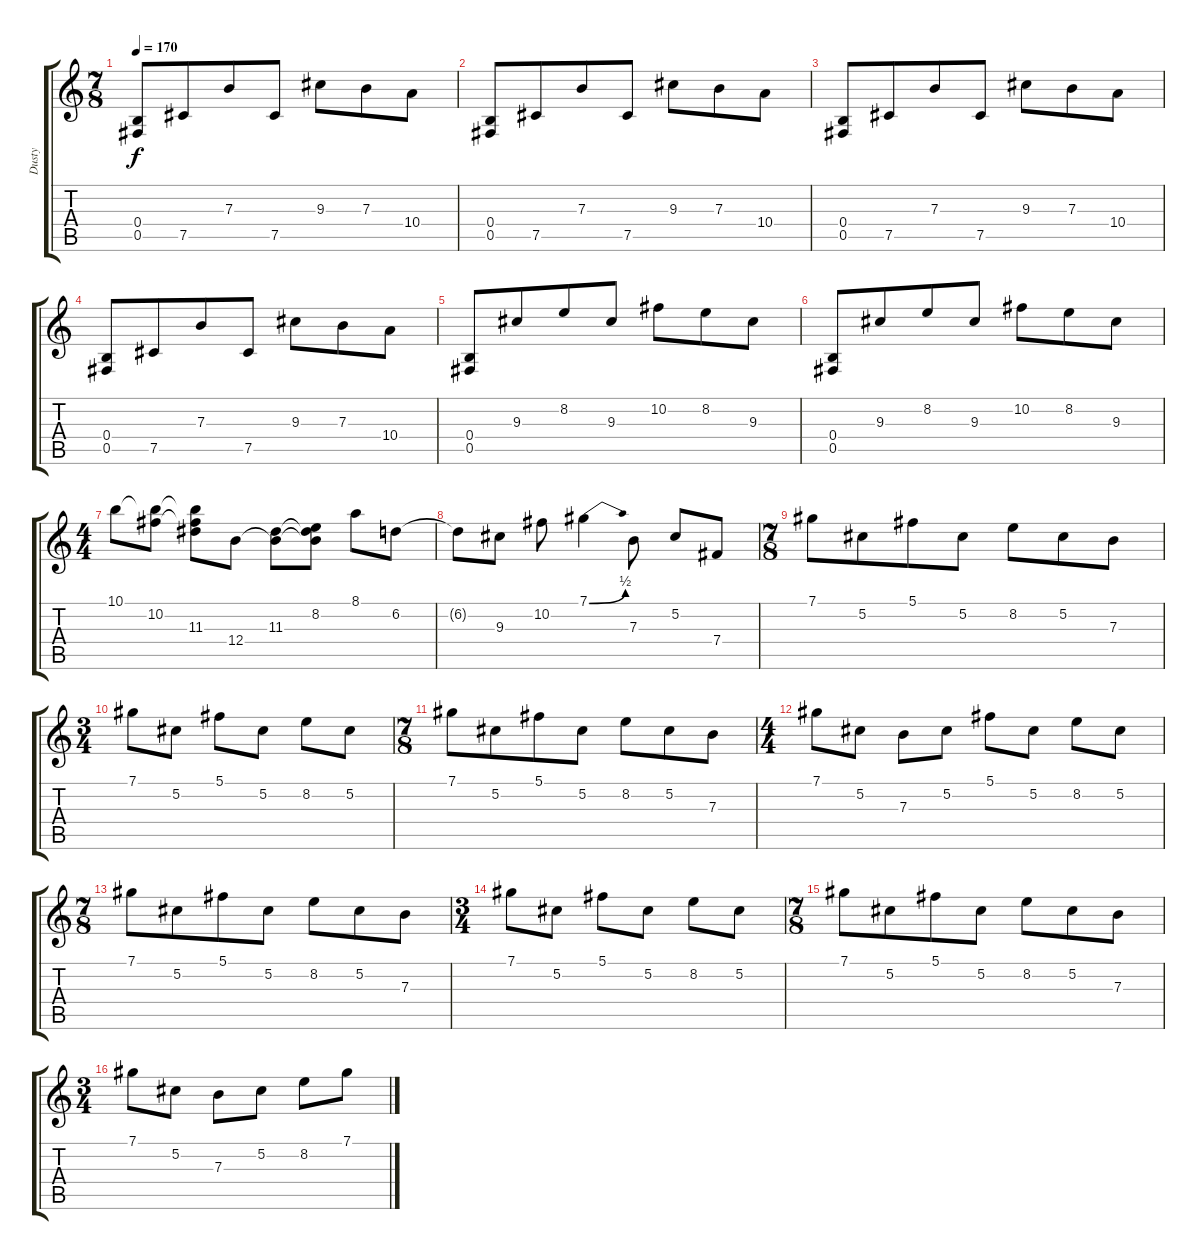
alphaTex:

\track ("Dusty" "Dusty") {instrument overdrivenguitar}
\staff {score tabs}
\tuning (Db4 Ab3 E3 B2 Gb2 Db2) {hide}
\ts (7 8)
\tempo 170
\clef g2
\ks c
(0.4 0.5).8{dy f} 7.5.8 7.3.8 7.5.8 9.3.8 7.3.8 10.4.8 |
(0.4 0.5).8 7.5.8 7.3.8 7.5.8 9.3.8 7.3.8 10.4.8 |
(0.4 0.5).8 7.5.8 7.3.8 7.5.8 9.3.8 7.3.8 10.4.8 |
(0.4 0.5).8 7.5.8 7.3.8 7.5.8 9.3.8 7.3.8 10.4.8 |
(0.4 0.5).8 9.3.8 8.2.8 9.3.8 10.2.8 8.2.8 9.3.8 |
(0.4 0.5).8 9.3.8 8.2.8 9.3.8 10.2.8 8.2.8 9.3.8 |
\ts (4 4)
10.1.8 (10.1{t} 10.2).8 (10.1{t} 10.2{t} 11.3).8 12.4.8 (11.3 12.4{t}).8 (8.2 11.3{t} 12.4{t}).8 8.1.8 6.2.8 |
6.2{t}.8 9.3.8 10.2.8 7.1{be (bend 0 0 60 2)}.4 7.3.8 5.2.8 7.4.8 |
\ts (7 8)
7.1.8 5.2.8 5.1.8 5.2.8 8.2.8 5.2.8 7.3.8 |
\ts (3 4)
7.1.8 5.2.8 5.1.8 5.2.8 8.2.8 5.2.8 |
\ts (7 8)
7.1.8 5.2.8 5.1.8 5.2.8 8.2.8 5.2.8 7.3.8 |
\ts (4 4)
7.1.8 5.2.8 7.3.8 5.2.8 5.1.8 5.2.8 8.2.8 5.2.8 |
\ts (7 8)
7.1.8 5.2.8 5.1.8 5.2.8 8.2.8 5.2.8 7.3.8 |
\ts (3 4)
7.1.8 5.2.8 5.1.8 5.2.8 8.2.8 5.2.8 |
\ts (7 8)
7.1.8 5.2.8 5.1.8 5.2.8 8.2.8 5.2.8 7.3.8 |
\ts (3 4)
7.1.8 5.2.8 7.3.8 5.2.8 8.2.8 7.1.8
